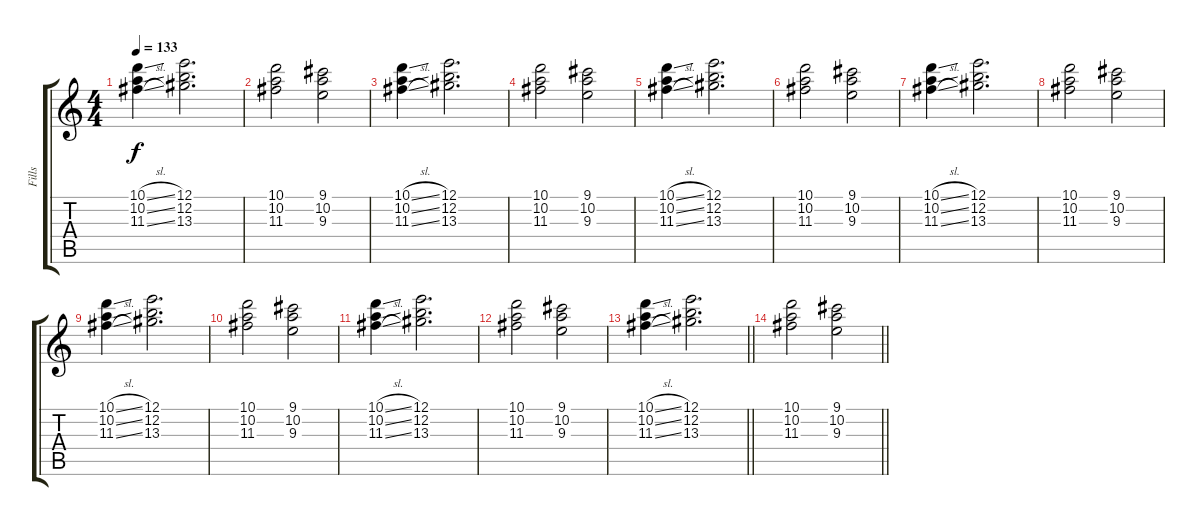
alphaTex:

\track ("Fills" "Fills") {instrument overdrivenguitar}
\staff {score tabs}
\tuning (E4 B3 G3 D3 A2 E2) {hide}
\ts (4 4)
\tempo 133
\clef g2
\ks c
(10.1{sl} 10.2{sl} 11.3{sl}).4{dy f} (12.1 12.2 13.3).2{d} |
(10.1 10.2 11.3).2 (9.1 10.2 9.3).2 |
(10.1{sl} 10.2{sl} 11.3{sl}).4 (12.1 12.2 13.3).2{d} |
(10.1 10.2 11.3).2 (9.1 10.2 9.3).2 |
(10.1{sl} 10.2{sl} 11.3{sl}).4 (12.1 12.2 13.3).2{d} |
(10.1 10.2 11.3).2 (9.1 10.2 9.3).2 |
(10.1{sl} 10.2{sl} 11.3{sl}).4 (12.1 12.2 13.3).2{d} |
(10.1 10.2 11.3).2 (9.1 10.2 9.3).2 |
(10.1{sl} 10.2{sl} 11.3{sl}).4 (12.1 12.2 13.3).2{d} |
(10.1 10.2 11.3).2 (9.1 10.2 9.3).2 |
(10.1{sl} 10.2{sl} 11.3{sl}).4 (12.1 12.2 13.3).2{d} |
(10.1 10.2 11.3).2 (9.1 10.2 9.3).2 |
\barLineRight lightlight
(10.1{sl} 10.2{sl} 11.3{sl}).4 (12.1 12.2 13.3).2{d} |
\barLineRight lightlight
(10.1 10.2 11.3).2 (9.1 10.2 9.3).2
